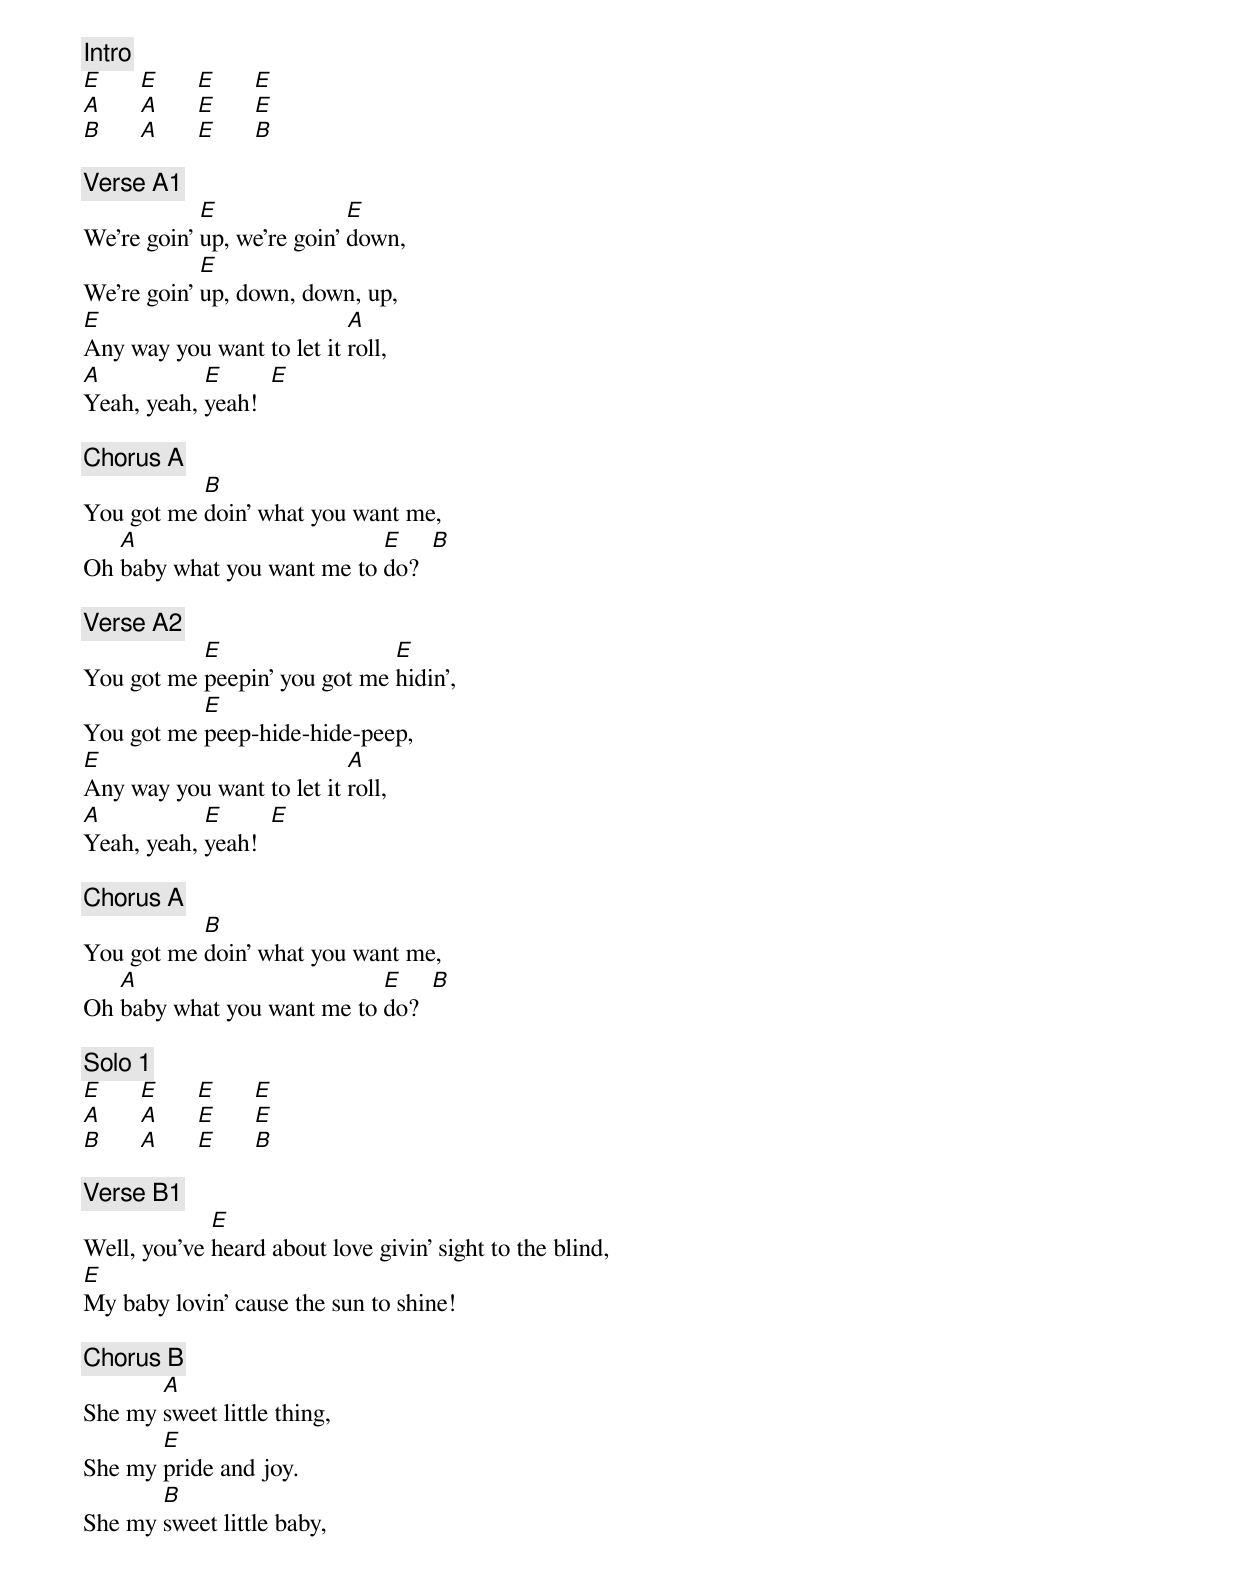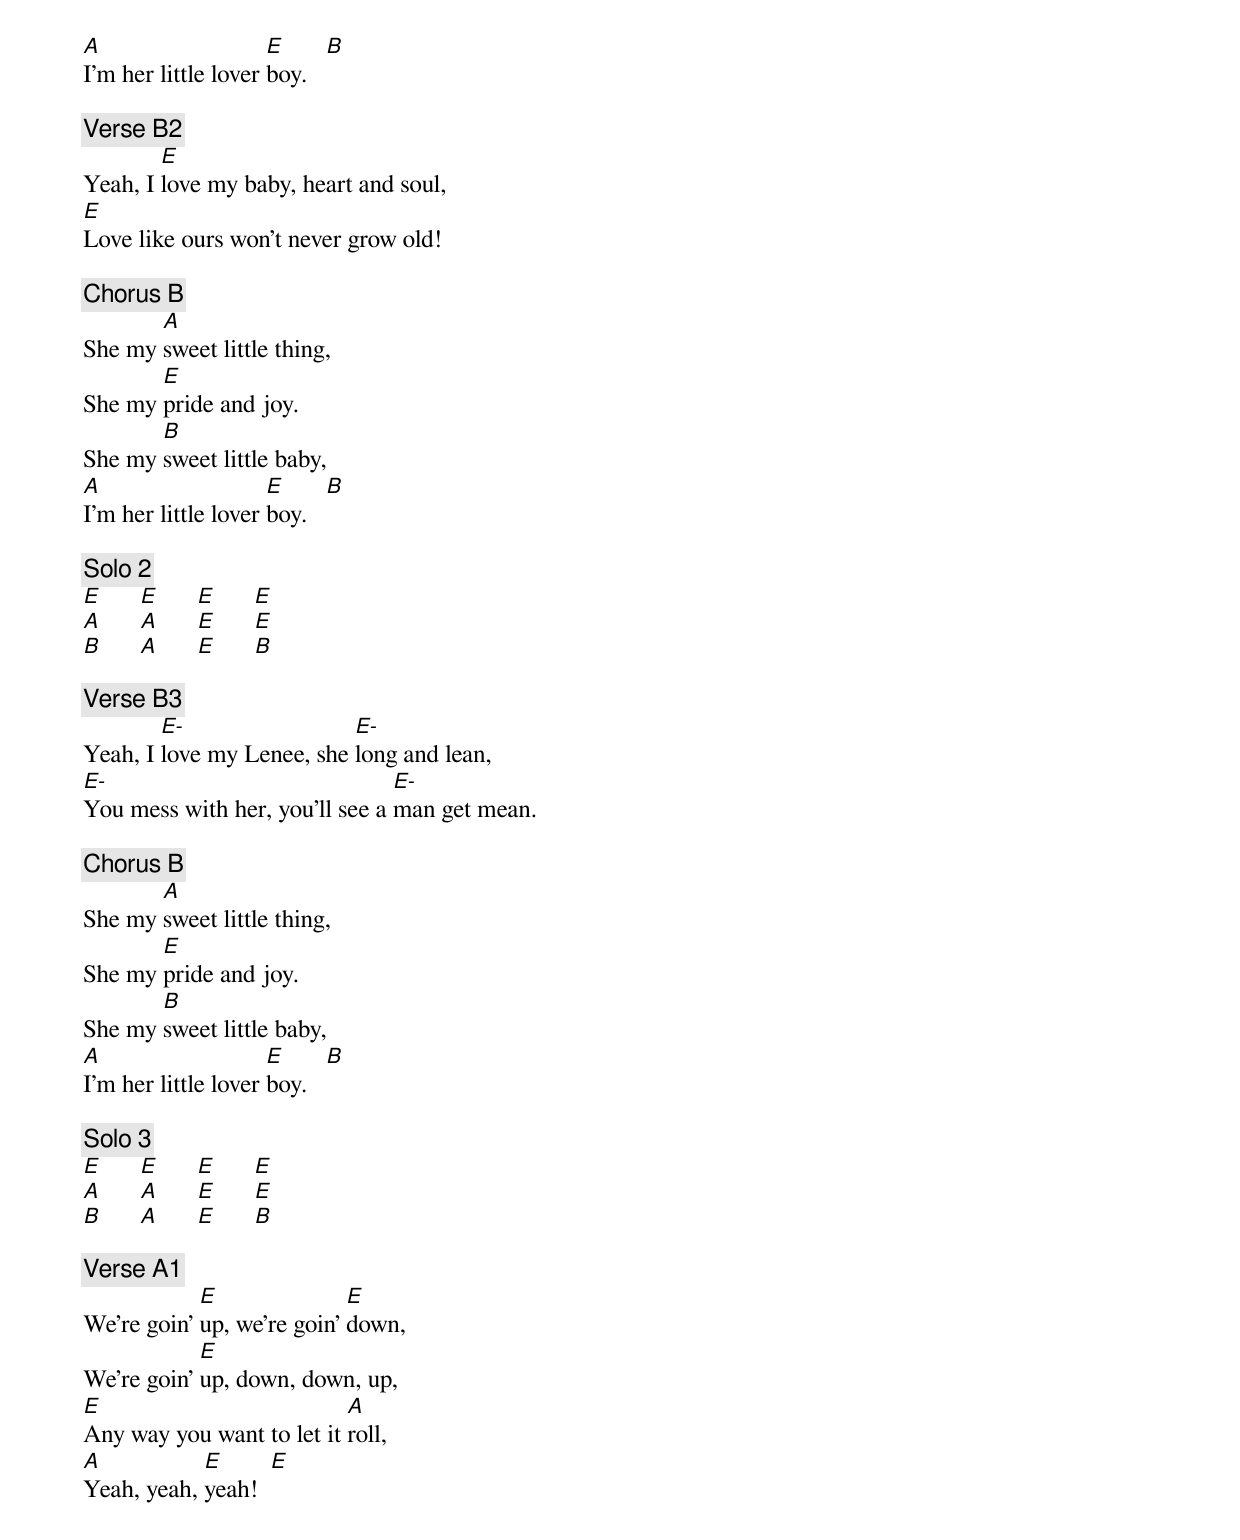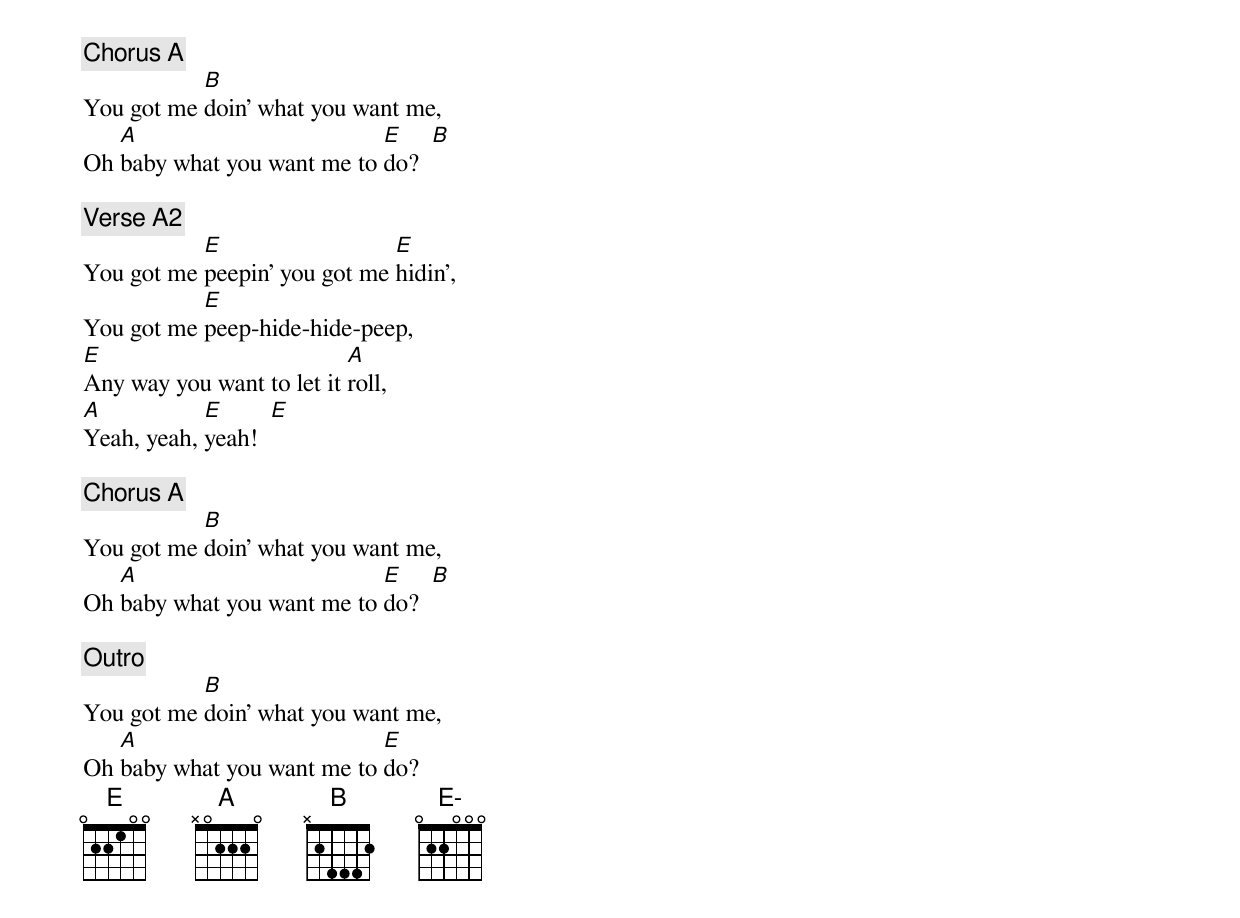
{c: Intro}
[E]      [E]      [E]      [E]
[A]      [A]      [E]      [E]
[B]      [A]      [E]      [B]

{c: Verse A1}
We're goin' [E]up, we're goin' [E]down,
We're goin' [E]up, down, down, up,
[E]Any way you want to let it [A]roll,
[A]Yeah, yeah, [E]yeah!  [E]

{c: Chorus A}
You got me [B]doin' what you want me,
Oh [A]baby what you want me to [E]do?  [B]

{c: Verse A2}
You got me [E]peepin' you got me [E]hidin',
You got me [E]peep-hide-hide-peep,
[E]Any way you want to let it [A]roll,
[A]Yeah, yeah, [E]yeah!  [E]

{c: Chorus A}
You got me [B]doin' what you want me,
Oh [A]baby what you want me to [E]do?  [B]

{c: Solo 1}
[E]      [E]      [E]      [E]
[A]      [A]      [E]      [E]
[B]      [A]      [E]      [B]

{c: Verse B1}
Well, you've [E]heard about love givin' sight to the blind,
[E]My baby lovin' cause the sun to shine!

{c: Chorus B}
She my [A]sweet little thing,
She my [E]pride and joy.
She my [B]sweet little baby,
[A]I'm her little lover [E]boy.   [B]

{c: Verse B2}
Yeah, I [E]love my baby, heart and soul,
[E]Love like ours won't never grow old!

{c: Chorus B}
She my [A]sweet little thing,
She my [E]pride and joy.
She my [B]sweet little baby,
[A]I'm her little lover [E]boy.   [B]

{c: Solo 2}
[E]      [E]      [E]      [E]
[A]      [A]      [E]      [E]
[B]      [A]      [E]      [B]

{c: Verse B3}
Yeah, I [E-]love my Lenee, she [E-]long and lean,
[E-]You mess with her, you'll see a [E-]man get mean.

{c: Chorus B}
She my [A]sweet little thing,
She my [E]pride and joy.
She my [B]sweet little baby,
[A]I'm her little lover [E]boy.   [B]

{c: Solo 3}
[E]      [E]      [E]      [E]
[A]      [A]      [E]      [E]
[B]      [A]      [E]      [B]

{c: Verse A1}
We're goin' [E]up, we're goin' [E]down,
We're goin' [E]up, down, down, up,
[E]Any way you want to let it [A]roll,
[A]Yeah, yeah, [E]yeah!  [E]

{c: Chorus A}
You got me [B]doin' what you want me,
Oh [A]baby what you want me to [E]do?  [B]

{c: Verse A2}
You got me [E]peepin' you got me [E]hidin',
You got me [E]peep-hide-hide-peep,
[E]Any way you want to let it [A]roll,
[A]Yeah, yeah, [E]yeah!  [E]

{c: Chorus A}
You got me [B]doin' what you want me,
Oh [A]baby what you want me to [E]do?  [B]

{c: Outro}
You got me [B]doin' what you want me,
Oh [A]baby what you want me to [E]do?
